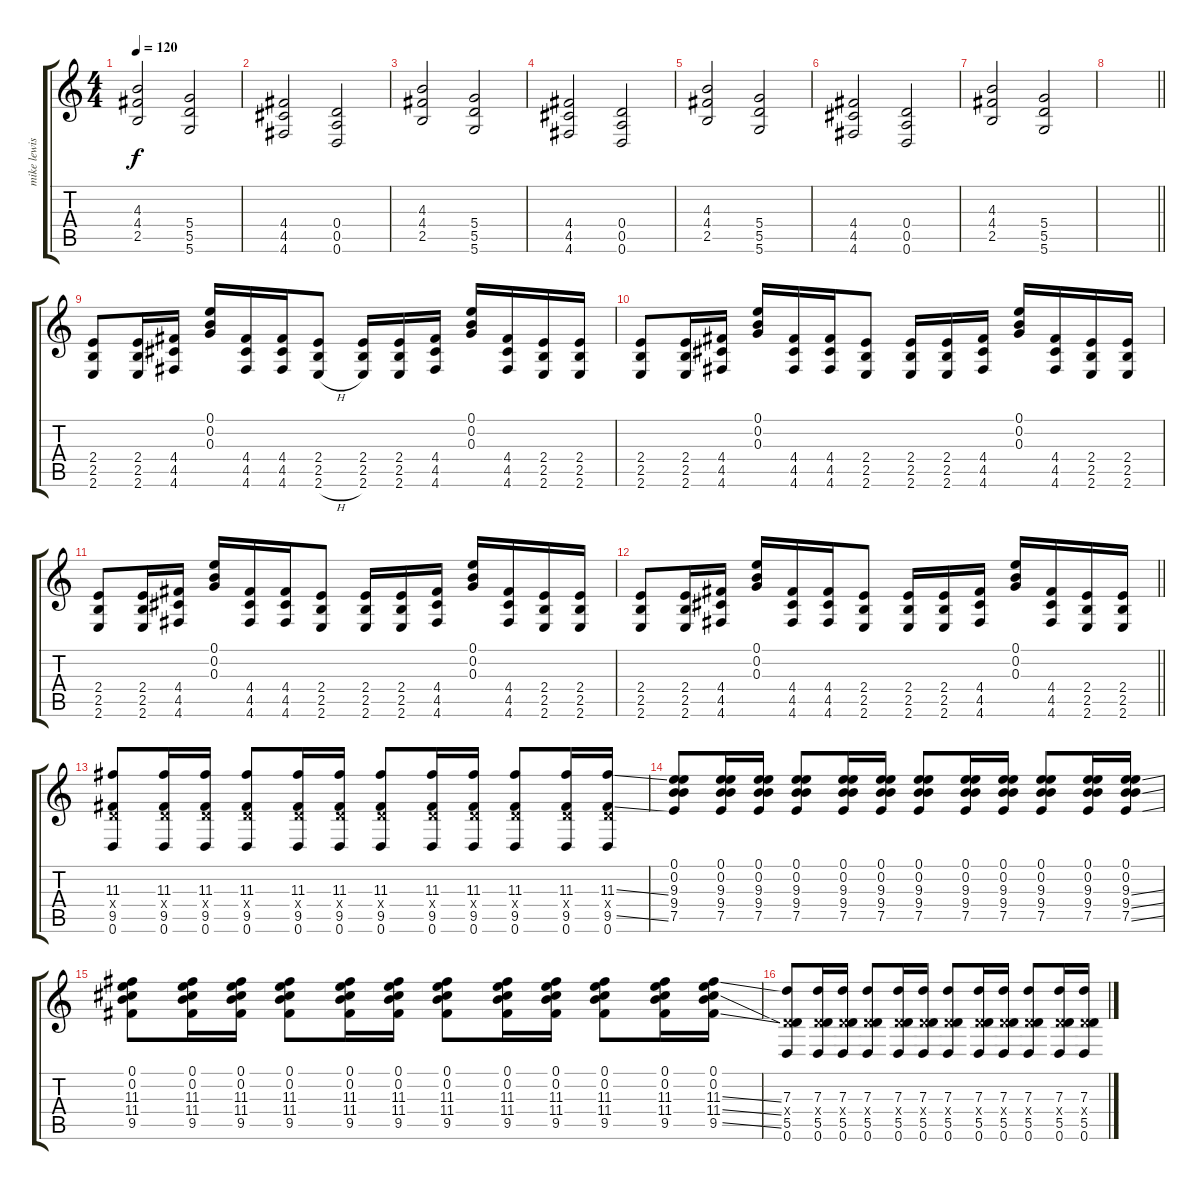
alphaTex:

\track ("mike lewis" "mike lewis") {instrument electricguitarclean}
\staff {score tabs}
\tuning (E4 B3 G3 D3 A2 D2) {hide}
\ts (4 4)
\tempo 120
\clef g2
\ks c
(4.3 4.4 2.5).2{dy f} (5.4 5.5 5.6).2 |
(4.4 4.5 4.6).2 (0.4 0.5 0.6).2 |
(4.3 4.4 2.5).2 (5.4 5.5 5.6).2 |
(4.4 4.5 4.6).2 (0.4 0.5 0.6).2 |
(4.3 4.4 2.5).2 (5.4 5.5 5.6).2 |
(4.4 4.5 4.6).2 (0.4 0.5 0.6).2 |
(4.3 4.4 2.5).2 (5.4 5.5 5.6).2 |
\barLineRight lightlight
|
(2.4 2.5 2.6).8 (2.4 2.5 2.6).16 (4.4 4.5 4.6).16 (0.1 0.2 0.3).16 (4.4 4.5 4.6).16 (4.4 4.5 4.6).16 (2.4 2.5 2.6{h}).8 (2.4 2.5 2.6).16 (2.4 2.5 2.6).16 (4.4 4.5 4.6).16 (0.1 0.2 0.3).16 (4.4 4.5 4.6).16 (2.4 2.5 2.6).16 (2.4 2.5 2.6).16 |
(2.4 2.5 2.6).8 (2.4 2.5 2.6).16 (4.4 4.5 4.6).16 (0.1 0.2 0.3).16 (4.4 4.5 4.6).16 (4.4 4.5 4.6).16 (2.4 2.5 2.6).8 (2.4 2.5 2.6).16 (2.4 2.5 2.6).16 (4.4 4.5 4.6).16 (0.1 0.2 0.3).16 (4.4 4.5 4.6).16 (2.4 2.5 2.6).16 (2.4 2.5 2.6).16 |
(2.4 2.5 2.6).8 (2.4 2.5 2.6).16 (4.4 4.5 4.6).16 (0.1 0.2 0.3).16 (4.4 4.5 4.6).16 (4.4 4.5 4.6).16 (2.4 2.5 2.6).8 (2.4 2.5 2.6).16 (2.4 2.5 2.6).16 (4.4 4.5 4.6).16 (0.1 0.2 0.3).16 (4.4 4.5 4.6).16 (2.4 2.5 2.6).16 (2.4 2.5 2.6).16 |
\barLineRight lightlight
(2.4 2.5 2.6).8 (2.4 2.5 2.6).16 (4.4 4.5 4.6).16 (0.1 0.2 0.3).16 (4.4 4.5 4.6).16 (4.4 4.5 4.6).16 (2.4 2.5 2.6).8 (2.4 2.5 2.6).16 (2.4 2.5 2.6).16 (4.4 4.5 4.6).16 (0.1 0.2 0.3).16 (4.4 4.5 4.6).16 (2.4 2.5 2.6).16 (2.4 2.5 2.6).16 |
(11.3 0.4{x} 9.5 0.6).8 (11.3 0.4{x} 9.5 0.6).16 (11.3 0.4{x} 9.5 0.6).16 (11.3 0.4{x} 9.5 0.6).8 (11.3 0.4{x} 9.5 0.6).16 (11.3 0.4{x} 9.5 0.6).16 (11.3 0.4{x} 9.5 0.6).8 (11.3 0.4{x} 9.5 0.6).16 (11.3 0.4{x} 9.5 0.6).16 (11.3 0.4{x} 9.5 0.6).8 (11.3 0.4{x} 9.5 0.6).16 (11.3{ss} 0.4{x} 9.5{ss} 0.6).16 |
(0.1 0.2 9.3 9.4 7.5).8 (0.1 0.2 9.3 9.4 7.5).16 (0.1 0.2 9.3 9.4 7.5).16 (0.1 0.2 9.3 9.4 7.5).8 (0.1 0.2 9.3 9.4 7.5).16 (0.1 0.2 9.3 9.4 7.5).16 (0.1 0.2 9.3 9.4 7.5).8 (0.1 0.2 9.3 9.4 7.5).16 (0.1 0.2 9.3 9.4 7.5).16 (0.1 0.2 9.3 9.4 7.5).8 (0.1 0.2 9.3 9.4 7.5).16 (0.1 0.2 9.3{ss} 9.4{ss} 7.5{ss}).16 |
(0.1 0.2 11.3 11.4 9.5).8 (0.1 0.2 11.3 11.4 9.5).16 (0.1 0.2 11.3 11.4 9.5).16 (0.1 0.2 11.3 11.4 9.5).8 (0.1 0.2 11.3 11.4 9.5).16 (0.1 0.2 11.3 11.4 9.5).16 (0.1 0.2 11.3 11.4 9.5).8 (0.1 0.2 11.3 11.4 9.5).16 (0.1 0.2 11.3 11.4 9.5).16 (0.1 0.2 11.3 11.4 9.5).8 (0.1 0.2 11.3 11.4 9.5).16 (0.1 0.2 11.3{ss} 11.4{ss} 9.5{ss}).16 |
(7.3 0.4{x} 5.5 0.6).8 (7.3 0.4{x} 5.5 0.6).16 (7.3 0.4{x} 5.5 0.6).16 (7.3 0.4{x} 5.5 0.6).8 (7.3 0.4{x} 5.5 0.6).16 (7.3 0.4{x} 5.5 0.6).16 (7.3 0.4{x} 5.5 0.6).8 (7.3 0.4{x} 5.5 0.6).16 (7.3 0.4{x} 5.5 0.6).16 (7.3 0.4{x} 5.5 0.6).8 (7.3 0.4{x} 5.5 0.6).16 (7.3{ss} 0.4{x} 5.5{ss} 0.6).16
